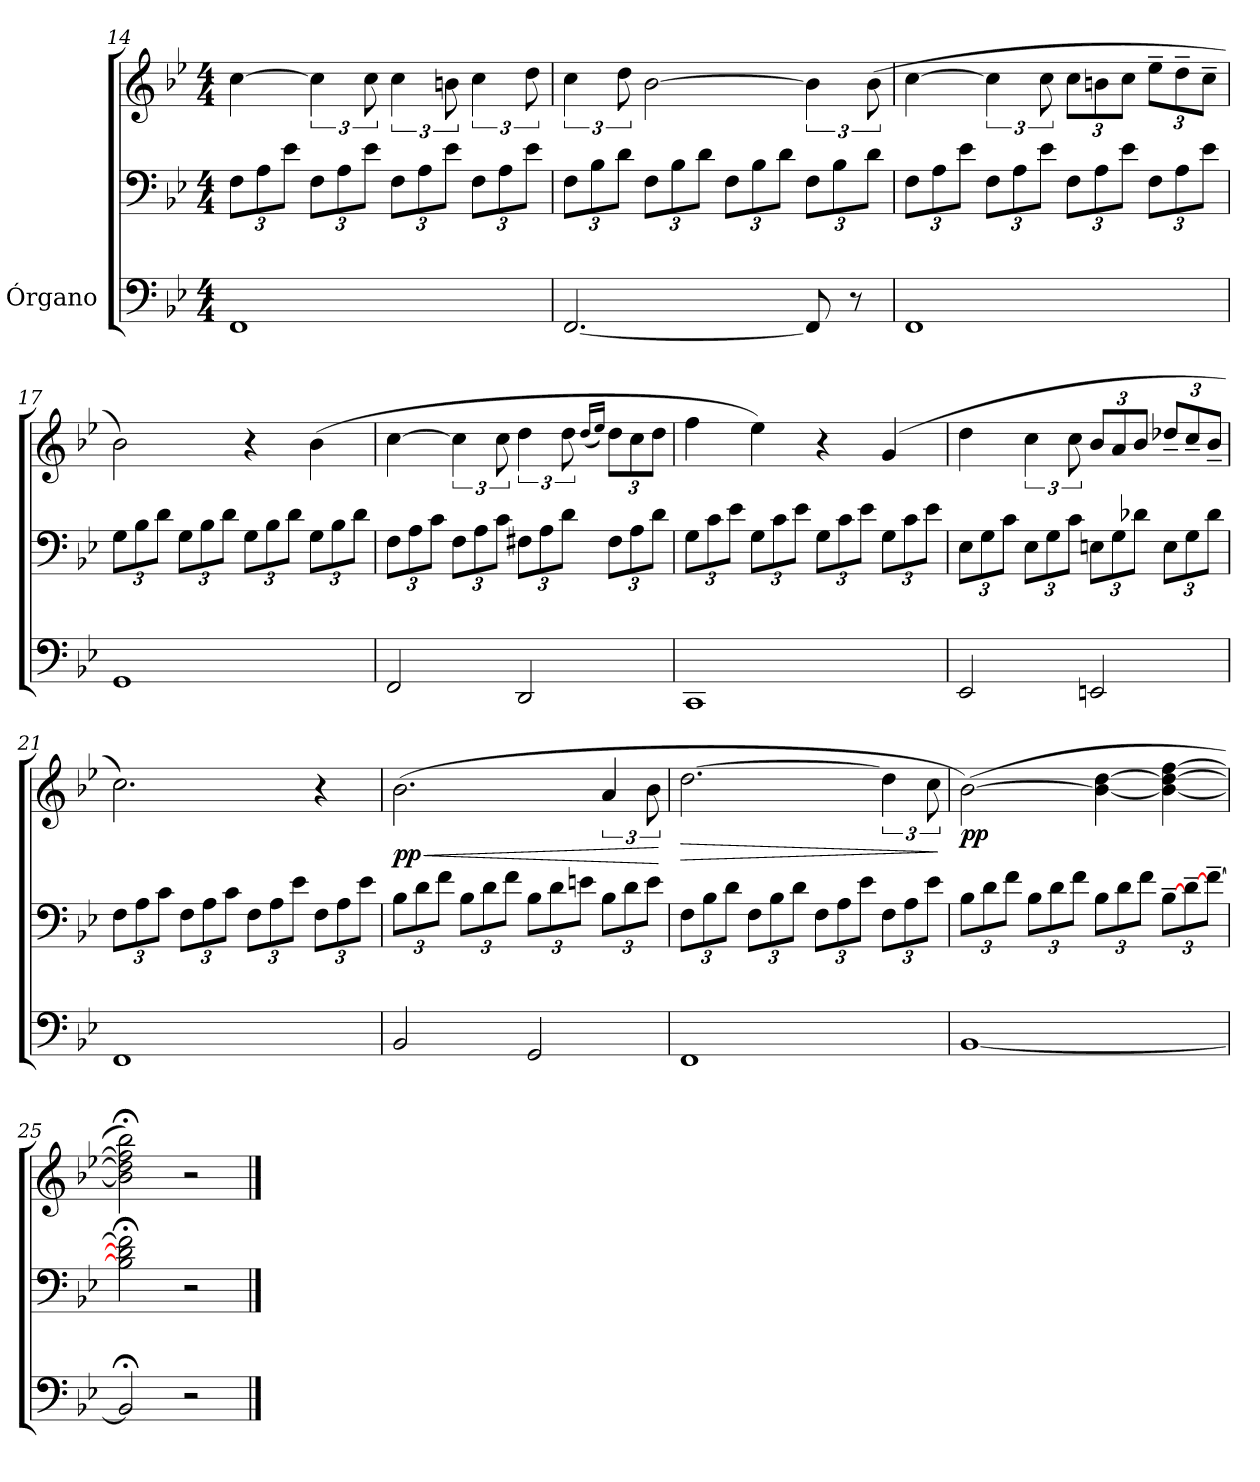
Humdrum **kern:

**kern	**kern	**kern	**dynam
*part1	*part1	*part1	*part1
*staff3	*staff2	*staff1	*staff1/2/3
*I"Órgano	*	*	*
*clefF4	*clefF4	*clefG2	*
*k[b-e-]	*k[b-e-]	*k[b-e-]	*
*M4/4	*M4/4	*M4/4	*
*	*Xbrackettup	*	*
=14	=14	=14	=14
1FF	12F\L	[4cc\	.
.	12A\	.	.
.	12e-\J	.	.
.	12F\L	6cc\]	.
.	12A\	.	.
.	12e-\J	12cc\	.
.	12F\L	6cc\	.
.	12A\	.	.
.	12e-\J	12bn\	.
.	12F\L	6cc\	.
.	12A\	.	.
.	12e-\J	12dd\	.
=15	=15	=15	=15
[2.FF/	12F\L	6cc\	.
.	12B-\	.	.
.	12d\J	12dd\	.
.	12F\L	[2b-\	.
.	12B-\	.	.
.	12d\J	.	.
.	12F\L	.	.
.	12B-\	.	.
.	12d\J	.	.
8FF/]	12F\L	6b-\]	.
.	12B-\	.	.
8r	.	.	.
.	12d\J	(12b-\	.
!!LO:LB:g=z
=16	=16	=16	=16
1FF	12F\L	[4cc\	.
.	12A\	.	.
.	12e-\J	.	.
.	12F\L	6cc\]	.
.	12A\	.	.
.	12e-\J	12cc\	.
*	*	*Xbrackettup	*
.	12F\L	12cc\L	.
.	12A\	12bn\	.
.	12e-\J	12cc\J	.
.	12F\L	12ee-~\L	.
.	12A\	12dd~\	.
.	12e-\J	12cc~\J	.
=17	=17	=17	=17
1GG	12G\L	2b-\)	.
.	12B-\	.	.
.	12d\J	.	.
.	12G\L	.	.
.	12B-\	.	.
.	12d\J	.	.
.	12G\L	4r	.
.	12B-\	.	.
.	12d\J	.	.
.	12G\L	(4b-\	.
.	12B-\	.	.
.	12d\J	.	.
=18	=18	=18	=18
2FF/	12F\L	[4cc\	.
.	12A\	.	.
.	12c\J	.	.
*	*	*brackettup	*
.	12F\L	6cc\]	.
.	12A\	.	.
.	12c\J	12cc\	.
2DD/	12F#X\L	6dd\	.
.	12A\	.	.
.	12d\J	12dd\	.
.	.	(16qdd/LL	.
.	.	16qee-/JJ)	.
*	*	*Xbrackettup	*
.	12F#\L	12dd\L	.
.	12A\	12cc\	.
.	12d\J	12dd\J	.
!!LO:LB:g=z
=19	=19	=19	=19
1CC	12G\L	4ff\	.
.	12c\	.	.
.	12e-\J	.	.
.	12G\L	4ee-\)	.
.	12c\	.	.
.	12e-\J	.	.
.	12G\L	4r	.
.	12c\	.	.
.	12e-\J	.	.
.	12G\L	(4g/	.
.	12c\	.	.
.	12e-\J	.	.
=20	=20	=20	=20
2EE-/	12E-\L	4dd\	.
.	12G\	.	.
.	12c\J	.	.
*	*	*brackettup	*
.	12E-\L	6cc\	.
.	12G\	.	.
.	12c\J	12cc\	.
*	*	*Xbrackettup	*
2EEn/	12En\L	12b-/L	.
.	12G\	12a/	.
.	12d-X\J	12b-/J	.
.	12E\L	12dd-X~/L	.
.	12G\	12cc~/	.
.	12d-\J	12b-~/J	.
=21	=21	=21	=21
1FF	12F\L	2.cc\)	.
.	12A\	.	.
.	12c\J	.	.
.	12F\L	.	.
.	12A\	.	.
.	12c\J	.	.
.	12F\L	.	.
.	12A\	.	.
.	12e-\J	.	.
.	12F\L	4r	.
.	12A\	.	.
.	12e-\J	.	.
!!LO:PB:g=z
=22	=22	=22	=22
!	!	!	!LO:HP:b
!	!	!	!LO:DY:n=1:b
2BB-/	12B-\L	(2.b-\	< pp
.	12d\	.	.
.	12f\J	.	.
.	12B-\L	.	.
.	12d\	.	.
.	12f\J	.	.
2GG/	12B-\L	.	.
.	12d\	.	.
.	12en\J	.	.
*	*	*brackettup	*
.	12B-\L	6a/	.
.	12d\	.	.
.	12e\J	12b-\	.
.	.	.	[
=23	=23	=23	=23
!	!	!	!LO:HP:b
1FF	12F\L	[2.dd\	>
.	12B-\	.	.
.	12d\J	.	.
.	12F\L	.	.
.	12B-\	.	.
.	12d\J	.	.
.	12F\L	.	.
.	12A\	.	.
.	12e-\J	.	.
.	12F\L	6dd\]	.
.	12A\	.	.
.	12e-\J	12cc\	.
.	.	.	]
=24	=24	=24	=24
!	!	!	!LO:DY:b
[1BB-	12B-\L	([2b-\)	pp
.	12d\	.	.
.	12f\J	.	.
.	12B-\L	.	.
.	12d\	.	.
.	12f\J	.	.
.	12B-\L	4b-\_ [4dd\	.
.	12d\	.	.
.	12f\J	.	.
.	[12B-~\L	4b-\_ 4dd\_ [4ff\	.
.	[12d~\	.	.
.	[12f~\J	.	.
=25	=25	=25	=25
2BB-;</]	2B-\];< 2d\];< 2f\];<	2b-\];< 2dd\];< 2ff\];< 2bb-\;<)	.
2r	2r	2r	.
==	==	==	==
*-	*-	*-	*-
